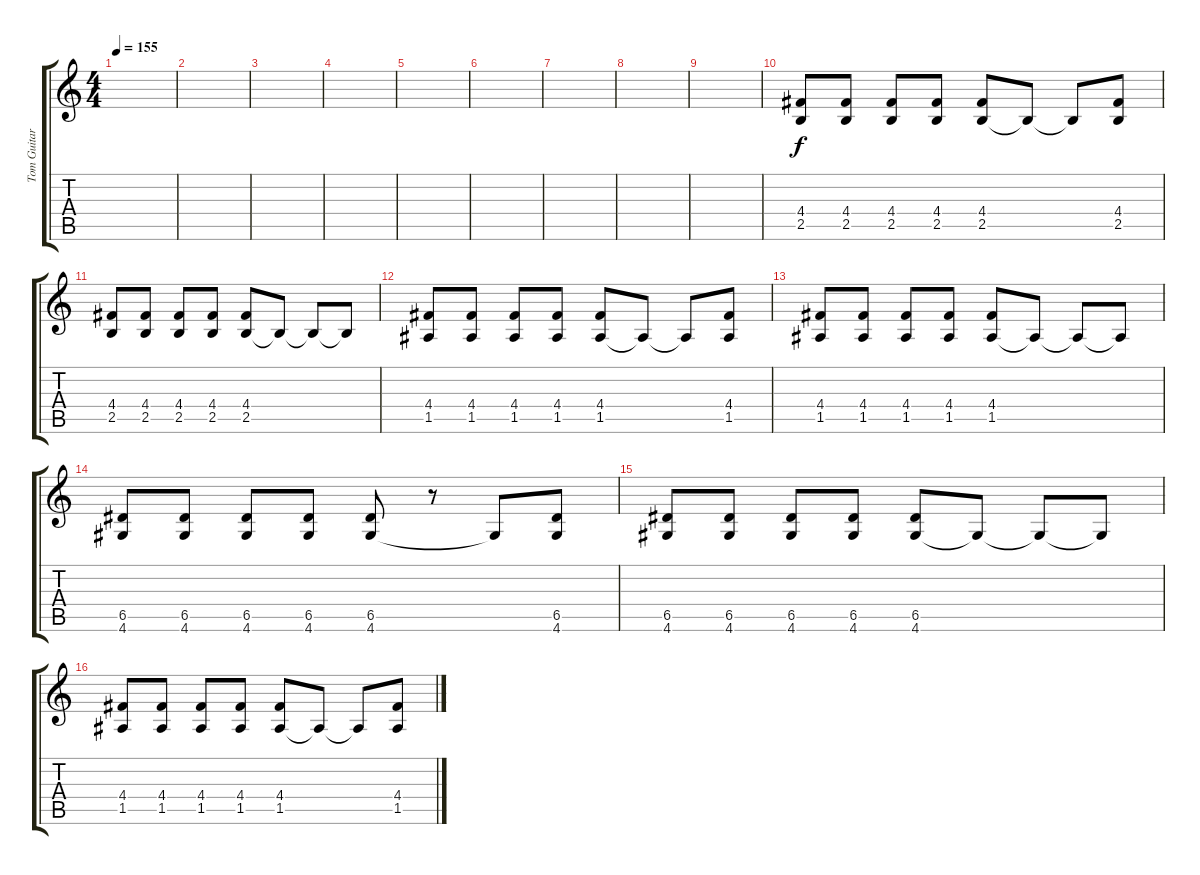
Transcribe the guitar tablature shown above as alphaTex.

\track ("Tom Guitar 1" "Tom Guitar") {instrument acousticguitarsteel}
\staff {score tabs}
\tuning (E4 B3 G3 D3 A2 E2) {hide}
\ts (4 4)
\tempo 155
\clef g2
\ks c
|
|
|
|
|
|
|
|
|
(4.4 2.5).8 (4.4 2.5).8 (4.4 2.5).8 (4.4 2.5).8 (4.4 2.5).8 2.5{t}.8 2.5{t}.8 (4.4 2.5).8 |
(4.4 2.5).8 (4.4 2.5).8 (4.4 2.5).8 (4.4 2.5).8 (4.4 2.5).8 2.5{t}.8 2.5{t}.8 2.5{t}.8 |
(4.4 1.5).8 (4.4 1.5).8 (4.4 1.5).8 (4.4 1.5).8 (4.4 1.5).8 1.5{t}.8 1.5{t}.8 (4.4 1.5).8 |
(4.4 1.5).8 (4.4 1.5).8 (4.4 1.5).8 (4.4 1.5).8 (4.4 1.5).8 1.5{t}.8 1.5{t}.8 1.5{t}.8 |
(6.5 4.6).8 (6.5 4.6).8 (6.5 4.6).8 (6.5 4.6).8 (6.5 4.6).8 r.8 4.6{t}.8 (6.5 4.6).8 |
(6.5 4.6).8 (6.5 4.6).8 (6.5 4.6).8 (6.5 4.6).8 (6.5 4.6).8 4.6{t}.8 4.6{t}.8 4.6{t}.8 |
(4.4 1.5).8 (4.4 1.5).8 (4.4 1.5).8 (4.4 1.5).8 (4.4 1.5).8 1.5{t}.8 1.5{t}.8 (4.4 1.5).8
